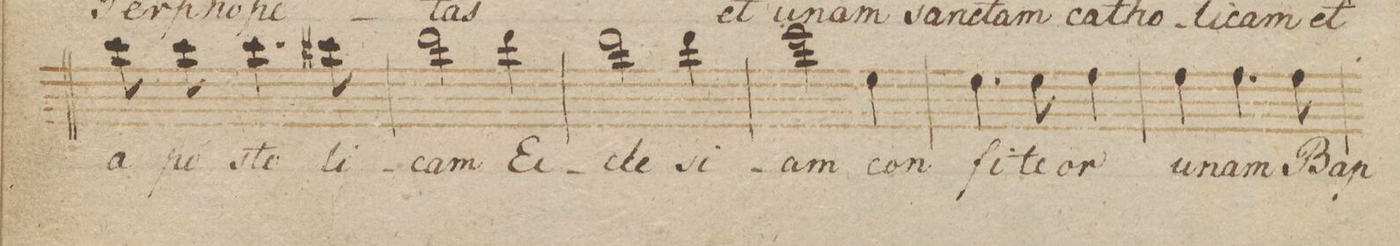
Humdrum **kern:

**kern	**text	**dynam
*I"Alto.	*	*
*clefC3	*	*
*k[b-]	*	*
*met(c|)	*	*
*M3/4	*	*
8dd\	a-	.
8dd\	-po-	.
4.dd\	-sto-	.
8dd#X\	-li-	.
=196	=196	=196
2ee\	-cam	.
4ee\	Ec-	.
=197	=197	=197
2ee\	-cle-	.
4ee\	-si-	.
=198	=198	=198
2ff\	-am	.
4f\	con-	.
=199	=199	=199
4.f\	-fi-	.
8f\	-te-	.
4g\	-or	.
=200	=200	=200
4g\	u-	.
4.g\	-nam	.
8g\	Bap-	.
=201	=201	=201
*-	*-	*-
